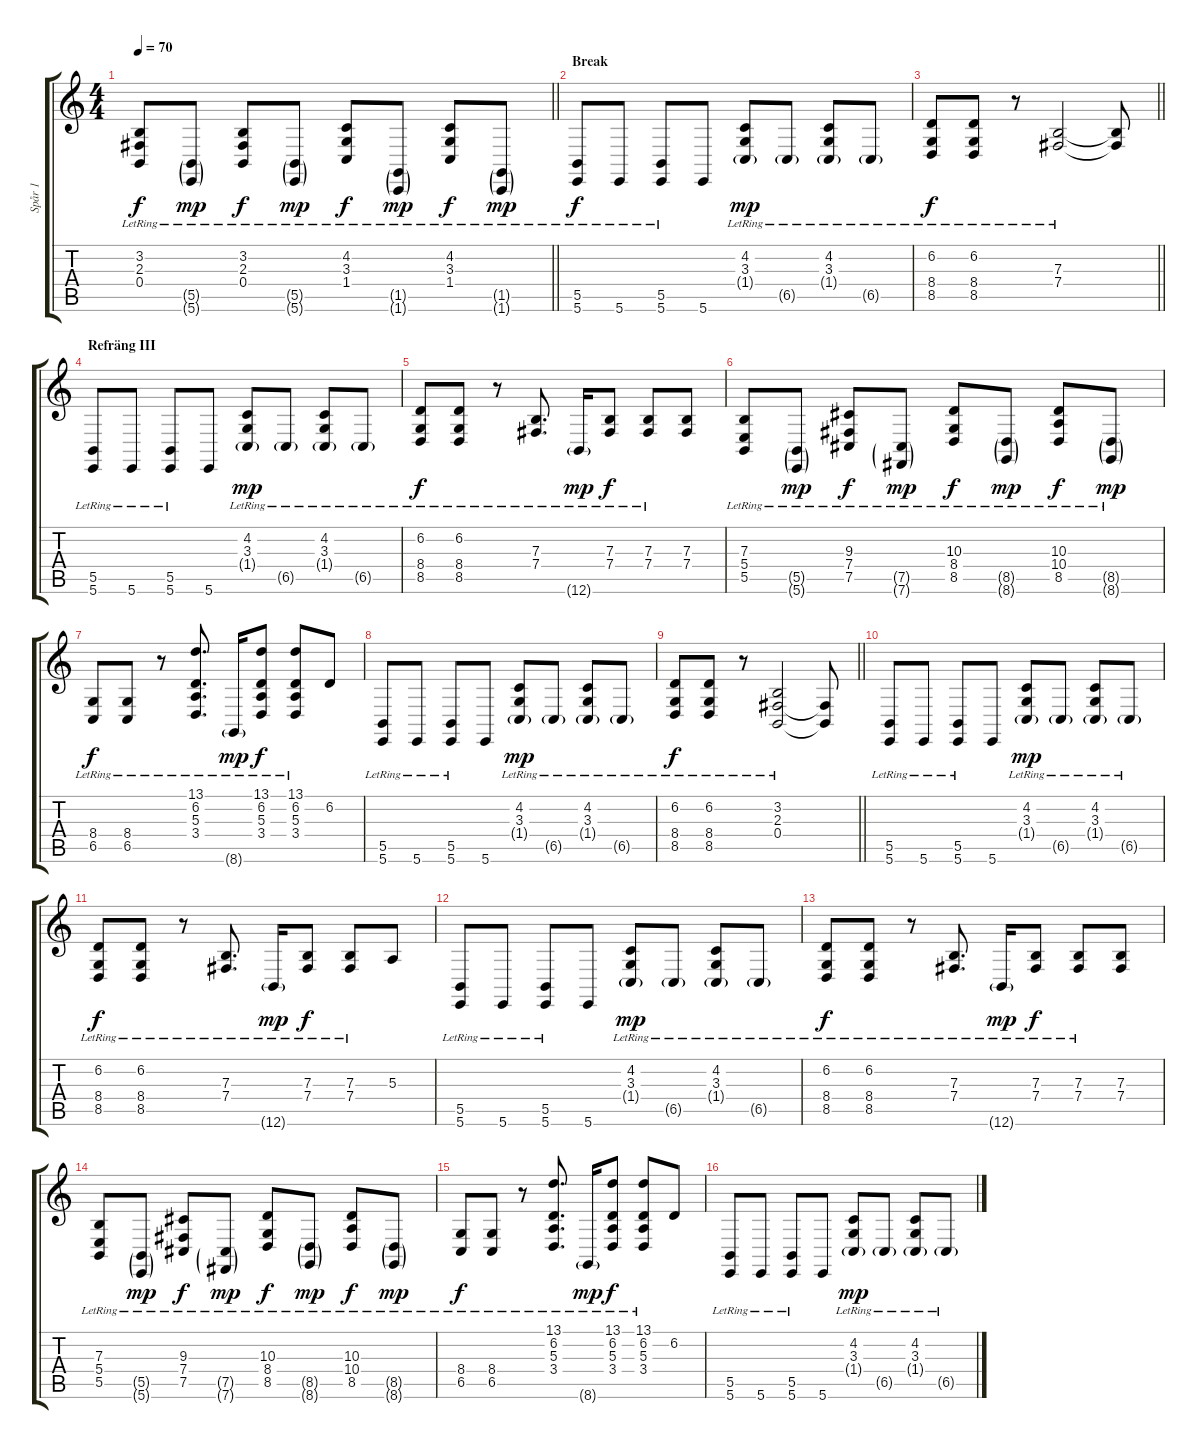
\track ("Spår 1" "Spår 1") {instrument acousticgrandpiano}
\staff {score tabs}
\tuning (Db4 Ab3 E3 B2 Gb2 B1) {hide}
\ts (4 4)
\tempo 70
\clef g2
\barLineRight lightlight
\ks c
(3.2{lr} 2.3{lr} 0.4{lr}).8{dy f} (5.5{g lr} 5.6{g lr}).8{dy mp} (3.2{lr} 2.3{lr} 0.4{lr}).8{dy f} (5.5{g lr} 5.6{g lr}).8{dy mp} (4.2{lr} 3.3{lr} 1.4{lr}).8{dy f} (1.5{g lr} 1.6{g lr}).8{dy mp} (4.2{lr} 3.3{lr} 1.4{lr}).8{dy f} (1.5{g lr} 1.6{g lr}).8{dy mp} |
\section ("" "Break")
(5.5{lr} 5.6{lr}).8{dy f volume 6} 5.6{lr}.8 (5.5{lr} 5.6{lr}).8 5.6.8 (4.2{lr} 3.3{lr} 1.4{g}).8{dy mp} 6.5{g lr}.8 (4.2{lr} 3.3{lr} 1.4{g lr}).8 6.5{g lr}.8 |
\barLineRight lightlight
(6.2{lr} 8.4{lr} 8.5{lr}).8{dy f} (6.2{lr} 8.4{lr} 8.5{lr}).8 r.8 (7.3{lr} 7.4{lr}).2 (7.3{t} 7.4{t}).8 |
\section ("" "Refräng III")
(5.5{lr} 5.6{lr}).8{volume 13} 5.6{lr}.8 (5.5{lr} 5.6{lr}).8 5.6.8 (4.2{lr} 3.3{lr} 1.4{g lr}).8{dy mp} 6.5{g lr}.8 (4.2{lr} 3.3{lr} 1.4{g lr}).8 6.5{g lr}.8 |
(6.2{lr} 8.4{lr} 8.5{lr}).8{dy f} (6.2{lr} 8.4{lr} 8.5{lr}).8 r.8 (7.3{lr} 7.4{lr}).8{d} 12.6{g lr}.16{dy mp} (7.3{lr} 7.4{lr}).8{dy f} (7.3{lr} 7.4{lr}).8 (7.3 7.4).8 |
(7.3{lr} 5.4{lr} 5.5{lr}).8 (5.5{g lr} 5.6{g lr}).8{dy mp} (9.3{lr} 7.4{lr} 7.5{lr}).8{dy f} (7.5{g lr} 7.6{g lr}).8{dy mp} (10.3{lr} 8.4{lr} 8.5{lr}).8{dy f} (8.5{g lr} 8.6{g lr}).8{dy mp} (10.3{lr} 10.4{lr} 8.5{lr}).8{dy f} (8.5{g lr} 8.6{g lr}).8{dy mp} |
(8.4{lr} 6.5).8{dy f} (8.4{lr} 6.5).8 r.8 (13.1{lr} 6.2{lr} 5.3{lr} 3.4{lr}).8{d} 8.6{g lr}.16{dy mp} (13.1{lr} 6.2{lr} 5.3{lr} 3.4{lr}).8{dy f} (13.1{lr} 6.2{lr} 5.3{lr} 3.4{lr}).8 6.2.8 |
(5.5{lr} 5.6{lr}).8 5.6{lr}.8 (5.5{lr} 5.6{lr}).8 5.6.8 (4.2{lr} 3.3{lr} 1.4{g lr}).8{dy mp} 6.5{g lr}.8 (4.2{lr} 3.3{lr} 1.4{g lr}).8 6.5{g lr}.8 |
\barLineRight lightlight
(6.2{lr} 8.4{lr} 8.5{lr}).8{dy f} (6.2{lr} 8.4{lr} 8.5{lr}).8 r.8 (3.2{lr} 2.3{lr} 0.4{lr}).2 (2.3{t} 0.4{t}).8 |
(5.5{lr} 5.6{lr}).8 5.6{lr}.8 (5.5{lr} 5.6{lr}).8 5.6.8 (4.2{lr} 3.3{lr} 1.4{g}).8{dy mp} 6.5{g lr}.8 (4.2{lr} 3.3{lr} 1.4{g lr}).8 6.5{g lr}.8 |
(6.2{lr} 8.4{lr} 8.5{lr}).8{dy f} (6.2{lr} 8.4{lr} 8.5{lr}).8 r.8 (7.3{lr} 7.4{lr}).8{d} 12.6{g lr}.16{dy mp} (7.3{lr} 7.4{lr}).8{dy f} (7.3{lr} 7.4{lr}).8 5.3.8 |
(5.5{lr} 5.6{lr}).8 5.6{lr}.8 (5.5{lr} 5.6{lr}).8 5.6.8 (4.2{lr} 3.3{lr} 1.4{g lr}).8{dy mp} 6.5{g lr}.8 (4.2{lr} 3.3{lr} 1.4{g lr}).8 6.5{g lr}.8 |
(6.2{lr} 8.4{lr} 8.5{lr}).8{dy f} (6.2{lr} 8.4{lr} 8.5{lr}).8 r.8 (7.3{lr} 7.4{lr}).8{d} 12.6{g lr}.16{dy mp} (7.3{lr} 7.4{lr}).8{dy f} (7.3{lr} 7.4{lr}).8 (7.3 7.4).8 |
(7.3{lr} 5.4{lr} 5.5{lr}).8 (5.5{g lr} 5.6{g lr}).8{dy mp} (9.3{lr} 7.4{lr} 7.5{lr}).8{dy f} (7.5{g lr} 7.6{g lr}).8{dy mp} (10.3{lr} 8.4{lr} 8.5{lr}).8{dy f} (8.5{g lr} 8.6{g lr}).8{dy mp} (10.3{lr} 10.4{lr} 8.5{lr}).8{dy f} (8.5{g lr} 8.6{g lr}).8{dy mp} |
(8.4{lr} 6.5).8{dy f} (8.4{lr} 6.5).8 r.8 (13.1{lr} 6.2{lr} 5.3{lr} 3.4{lr}).8{d} 8.6{g lr}.16{dy mp} (13.1{lr} 6.2{lr} 5.3{lr} 3.4{lr}).8{dy f} (13.1{lr} 6.2{lr} 5.3{lr} 3.4{lr}).8 6.2.8 |
(5.5{lr} 5.6{lr}).8 5.6{lr}.8 (5.5{lr} 5.6{lr}).8 5.6.8 (4.2{lr} 3.3{lr} 1.4{g lr}).8{dy mp} 6.5{g lr}.8 (4.2{lr} 3.3{lr} 1.4{g lr}).8 6.5{g lr}.8
